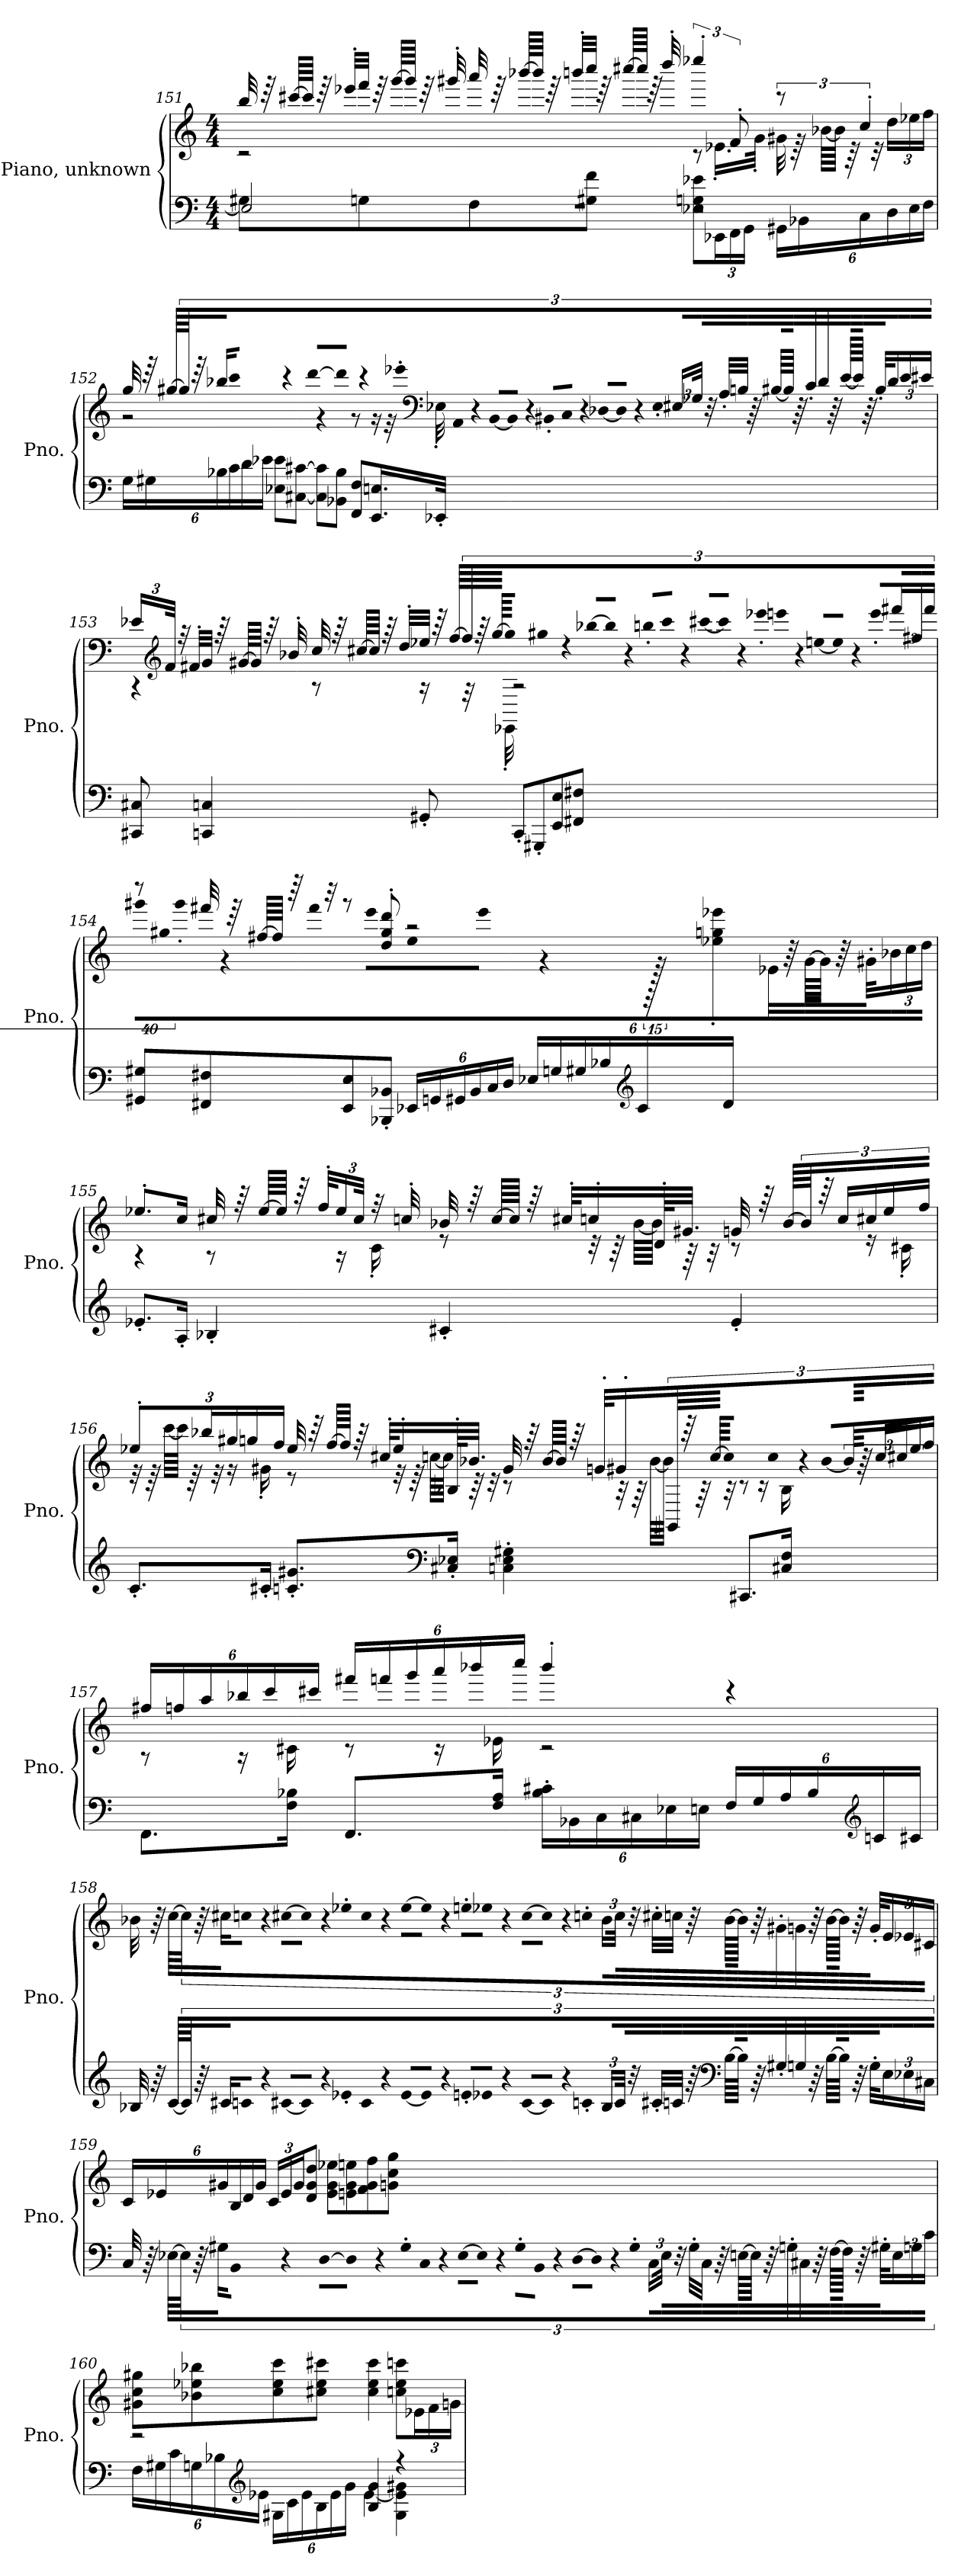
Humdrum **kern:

**kern	**kern
*part1	*part1
*staff2	*staff1
*I"Piano, unknown	*
*I'Pno.	*
!!LO:PB:g=z
*clefF4	*clefG2
*k[]	*k[]
*M4/4	*M4/4
=151	=151
*^	*^
*	*^	*	*
1r	8G#X\L	2E-/]	32bb/	2r
.	.	.	64r	.
.	.	.	[64ccc#X/LLLL	.
.	.	.	64ccc#/JJJJ]	.
.	.	.	64r	.
.	.	.	32eee-X'/LLL	.
.	8Gn\	.	32fff/JJJ	.
.	.	.	64r	.
.	.	.	[64ggg/LLLL	.
.	.	.	64ggg/JJJJ]	.
.	.	.	64r	.
.	.	.	32ggg#X'/	.
.	8F\	.	32aaa/	.
.	.	.	64r	.
.	.	.	[64bbb-X/LLLL	.
.	.	.	64bbb-/JJJJ]	.
.	.	.	64r	.
.	.	.	32bbbn'/LLL	.
.	8G#X\ 8f\J	.	32cccc/JJJ	.
.	.	.	64r	.
.	.	.	[64cccc#X/LLLL	.
.	.	.	64cccc#/JJJJ]	.
.	.	.	64r	.
.	.	.	32dddd'/	.
.	8E-X\ 8Gn\ 8e-X\L	2r	6eeee-X'/	8r
*	*Xbrackettup	*	*	*
.	24EE-X\L	.	.	16.e-X'\LL
.	24FF\	.	12f'/	.
.	24GG\JJ	.	.	.
.	.	.	.	32g'\JJk
.	24GG#X\LL	.	12r	32g#X\
.	.	.	.	64r
.	24BB-X\	.	.	.
.	.	.	.	[64b-X\LLLL
.	.	.	.	64b-\JJJJ]
.	.	.	.	64r
.	24C\	.	6cc'/	.
.	.	.	.	32r
*	*	*	*	*Xbrackettup
.	24D\	.	.	24dd\LL
.	24E-\	.	.	24ee-X\
.	24F\JJ	.	.	24ff\JJ
*v	*v	*v	*	*
!!LO:LB:g=z	!!
=152	=152	=152
24G\LL	32gg/	2r
.	64r	.
24G#X\	.	.
.	[64gg#X/LLLL	.
*	*brackettup	*
.	96gg#/JJJJ]	.
.	96r	.
24B-X\	24bb-X/LL	.
24c\	32ccc/JJk	.
.	64r	.
24d\	.	.
.	[64ddd/LLLL	.
.	64ddd/JJJJ]	.
.	64r	.
24e-X\JJ	.	.
.	32eee-X'/	.
8E-X\ 8e-\L	32f/	.
.	64r	.
.	[64g/LLLL	.
.	64g/JJJJ]	.
.	64r	.
.	32g#X'/LLL	.
[8C#X\ [8c#X\J	32a/JJJ	.
.	64r	.
.	[64b-X/LLLL	.
.	64b-/JJJJ]	.
.	64r	.
.	32cc'/	.
*	*Xbrackettup	*
8C#\] 8c#\]L	24cc#X/LL	4r
.	48ee-X/JJk	.
.	32r	.
.	32ff'/LLL	.
8BB-X\ 8B-\J	32ggn/JJJ	.
.	64r	.
.	[64gg#X/LLLL	.
.	64gg#/JJJJ]	.
.	64r	.
.	32aa'/	.
8FF/ 8F/L	32bb-/	8r
.	64r	.
.	[64ccc/LLLL	.
.	64ccc/JJJJ]	.
.	64r	.
.	32gg#'/KLL	.
16.EE/ 16.En/L	24bb-/	16r
.	24ccc/	.
.	.	32r
.	24ccc#X/JJ	.
*	*clefF4	*
32EE-X'/JJk	.	32E-X'\
!!LO:LB:g=z	!!
=153	=153	=153
8CC#X/ 8C#X/	24e-X/LL	4r
*	*clefG2	*
.	48f/JJk	.
.	32r	.
.	32f#X'/LLL	.
4CCn/ 4Cn/	32g/JJJ	.
.	64r	.
.	[64g#X/LLLL	.
.	64g#/JJJJ]	.
.	64r	.
.	32b-X'/	.
.	32cc/	8r
.	64r	.
.	[64cc#X/LLLL	.
.	64cc#/JJJJ]	.
.	64r	.
.	32dd'/LLL	.
8GG#X'/	32ee-X/JJJ	16r
.	64r	.
.	[64ff/LLLL	.
*	*brackettup	*
.	96ff/JJJJ]	32r
.	96r	.
.	[96gg/KLLL	.
.	32gg/JJJ]	32EE-X'\
8CC'/L	32gg#X/	2r
.	64r	.
.	[64bb-X/LLLL	.
.	64bb-/JJJJ]	.
.	64r	.
.	32bbn'/LLL	.
8GGG#X'/	32ccc/JJJ	.
.	64r	.
.	[64ccc#X/LLLL	.
.	64ccc#/JJJJ]	.
.	64r	.
.	32eee-X'/	.
8EE/ 8E/	32eeen/	.
.	64r	.
.	[64een/LLLL	.
.	64ee/JJJJ]	.
.	64r	.
.	32eee'/KLL	.
*	*Xbrackettup	*
8FF#X/ 8F#X/J	24fff#X/	.
.	24ff#X/	.
.	24fff#/JJ	.
!!LO:LB:g=z	!!
=154	=154	=154
*	*	*brackettup
!	!	!LO:N:vis=32
8GG#X/ 8G#X/L	8r	640%23ggg#X\LLL
!	!	!LO:N:vis=32
.	.	640%23gg#X\J
!	!	!LO:N:vis=16
.	.	1920%137ggg#'\JJ
8FF#X/ 8F#X/	32fff#X/	.
!	!	!LO:N:vis=16
.	.	1920%137r
.	64r	.
.	[64ff#X/LLLL	.
.	64ff#/JJJJ]	.
.	64r	.
!	!	!LO:N:vis=32
.	.	640%23fff#\
.	32r	.
8EE/ 8E/	8r	.
!	!	!LO:N:vis=32
.	.	640%23eee\LLL
!	!	!LO:N:vis=32
.	.	640%23ee\
!	!	!LO:N:vis=32
.	.	640%23eee\JJJ
.	.	120%17r
8BBB-X/' 8BB-X/'J	8dd/' 8gg#/' 8ddd/'	.
24EE-X/LL	2r	960r
.	.	4ee-X\' 4ggn\' 4eee-X\'
24GGn/	.	.
24GG#X/	.	.
24BB-/	.	.
24C/	.	.
24D/JJ	.	.
24E-X/LL	.	.
.	.	32e-X\
.	.	64r
24Gn/	.	.
.	.	[64g\LLLL
.	.	64g\JJJJ]
.	.	64r
24G#X/	.	.
.	.	32g#X'\KLL
24B-X/	.	.
*	*	*Xbrackettup
.	.	24b-X\
*clefG2	*	*
24c/	.	.
.	.	24cc\
24d/JJ	.	.
.	.	24dd\JJ
960ryy	960ryy	.
!!LO:LB:g=z	!!
=155	=155	=155
8.e-X'/L	8.ee-X'/L	4r
16A'/Jk	16cc/Jk	.
4B-X'/	32cc#X/	8r
.	64r	.
.	[64ee-/LLLL	.
.	64ee-/JJJJ]	.
.	64r	.
.	32ff'/KLL	.
.	24ee-/	16r
.	48cc#/JJk	.
.	32r	16c'\
.	32ccn'/	.
4c#X'/	32b-X/	8r
.	64r	.
.	[64cc/LLLL	.
.	64cc/JJJJ]	.
.	64r	.
.	32cc#X'/KLL	.
.	16ccn'/	32r
.	.	64r
.	.	[64b-\LLLL
.	64d'/KL	64b-\JJJJ]
.	32.g#X/JJJ	64r
.	.	32r
4e-'/	32gn/	8r
.	64r	.
.	[64b-/LLLL	.
*	*brackettup	*
.	96b-/JJJJ]	.
.	96r	.
.	24cc/LL	.
*	*Xbrackettup	*
.	24cc#X/	16r
.	24ee-/	.
.	.	16c#X'\
.	24ff/JJ	.
!!LO:LB:g=z	!!
=156	=156	=156
8.c'/L	12ee-X'/L	32r
.	.	64r
.	.	[64ccc\LLLL
.	.	64ccc\JJJJ]
.	.	64r
.	24bb-X/L	.
.	.	32r
.	24gg#X/	16r
.	24ggn/	.
16c#X'/Jk	.	16g#X'\
.	24ff/JJ	.
8.cn/' 8.g#X/'L	32ee-/	8r
.	64r	.
.	[64ff/LLLL	.
.	64ff/JJJJ]	.
.	64r	.
.	32cc#X'/KLL	.
.	16ee-'/	32r
.	.	64r
.	.	[64ccn\LLLL
*clefF4	*	*
16C#X/' 16E-X/'Jk	64B-X'/KL	64cc\JJJJ]
.	32.b-X/JJJ	64r
.	.	32r
4Cn\' 4E-\' 4G#X\'	32g#/	8r
.	64r	.
.	[64b-/LLLL	.
.	64b-/JJJJ]	.
.	64r	.
.	32gn'/KLL	.
.	16g#X'/	32r
.	.	64r
.	.	[64b-\LLLL
*	*brackettup	*
.	96GG#X/JJkk	64b-\JJJJ]
.	96r	.
.	.	64r
.	[96cc/KLLL	.
.	32cc/JJJ]	32r
8.CC#X/L	32cc/	8r
.	64r	.
.	[64b-/LLLL	.
.	96b-/JJJJ]	.
.	96r	.
.	24cc/LL	.
*	*Xbrackettup	*
.	24cc#X/	16r
.	24ee-/	.
16C#X/ 16F/Jk	.	16B-\
.	24ff/JJ	.
!!LO:PB:g=z	!!
=157	=157	=157
8.FF\L	24ff#X/LL	8r
.	24ffn/	.
.	24aa/	.
.	24bb-X/	16r
.	24ccc/	.
16F\ 16B-X\Jk	.	16c#X\
.	24ccc#X/JJ	.
8.FF/L	24fff#X/LL	8r
.	24fffn/	.
.	24ggg/	.
.	24aaa/	16r
.	24bbb-X/	.
16F/ 16A/Jk	.	16e-X\
.	24cccc/JJ	.
24B-\' 24c#X\'LL	4bbb-'/	2r
24BB-X\	.	.
24C\	.	.
24C#X\	.	.
24E-X\	.	.
24En\JJ	.	.
24F/LL	4r	.
24G/	.	.
24A/	.	.
24B-/	.	.
*clefG2	*	*
24cn/	.	.
24c#X/JJ	.	.
*	*v	*v
!!LO:LB:g=z
=158	=158
32B-X/	32b-X\
64r	64r
[64c/LLLL	[64cc\LLLL
*brackettup	*brackettup
96c/JJJJ]	96cc\JJJJ]
96r	96r
24c#X/LL	24cc#X\LL
32cn/JJk	32ccn\JJk
64r	64r
[64c#X/LLLL	[64cc#X\LLLL
64c#/JJJJ]	64cc#\JJJJ]
64r	64r
32e-X'/	32ee-X'\
32c#/	32cc#\
64r	64r
[64e-/LLLL	[64ee-\LLLL
64e-/JJJJ]	64ee-\JJJJ]
64r	64r
32en'/LLL	32een'\LLL
32e-X/JJJ	32ee-X\JJJ
64r	64r
[64c#/LLLL	[64cc#\LLLL
64c#/JJJJ]	64cc#\JJJJ]
64r	64r
32cn'/	32ccn'\
*Xbrackettup	*Xbrackettup
24B-/LL	24b-\LL
48c/JJk	48cc\JJk
32r	32r
32c#X'/LLL	32cc#X'\LLL
32cn/JJJ	32ccn\JJJ
64r	64r
*clefF4	*
[64B-\LLLL	[64b-\LLLL
64B-\JJJJ]	64b-\JJJJ]
64r	64r
32G#X'\	32g#X'/
32Gn\	32gn/
64r	64r
[64B-\LLLL	[64b-\LLLL
64B-\JJJJ]	64b-\JJJJ]
64r	64r
32G'\KLL	32g'/KLL
24E\	24e/
24E-X\	24e-X/
24C#X\JJ	24c#X/JJ
!!LO:LB:g=z
=159	=159
32C/	24c/LL
64r	.
.	24e-X/
[64E-X\LLLL	.
*brackettup	*
96E-\JJJJ]	.
96r	.
24G#X\LL	24g#X/
32BB\JJk	24B/
64r	.
.	24d/
[64D\LLLL	.
64D\JJJJ]	.
64r	.
.	24g#/JJ
32G#'\	.
32C/	24c/LL
64r	.
.	24e-/
[64E-\LLLL	.
64E-\JJJJ]	.
64r	.
.	24g#/J
32G#'\LLL	.
32BB\JJJ	8d/ 8g#/ 8dd/J
64r	.
[64D\LLLL	.
64D\JJJJ]	.
64r	.
32G#'\	.
*Xbrackettup	*
24C\LL	8e-\ 8g#\ 8ee-X\L
48E-\JJk	.
32r	.
32G#'\LLL	.
32C\JJJ	8en\ 8g#\ 8een\
64r	.
[64En\LLLL	.
64E\JJJJ]	.
64r	.
32Gn'\	.
32C#X/	8f\ 8g#\ 8ff\
64r	.
[64F\LLLL	.
64F\JJJJ]	.
64r	.
32G#X'\KLL	.
24E\	8gn\ 8cc\ 8gg\J
24Gn\	.
24c\JJ	.
!!LO:LB:g=z
=160	=160
*^	*
2r	24F\LL	8g#X\ 8cc\ 8gg#X\L
.	24G#X\	.
.	24c\	.
.	24Gn\	8b-X\ 8ee-X\ 8bb-X\
.	24B-X\	.
*clefG2	*	*
.	24e-X\JJ	.
.	24G#X\LL	8cc\ 8ee-\ 8ccc\
.	24c\	.
.	24e-\	.
.	24B-\	8cc#X\ 8ee-\ 8ccc#X\J
.	24e-\	.
.	24g\JJ	.
4B-/ 4g/	[4e-\	4cc#\ 4ee-\ 4ccc#\
4r	4G#\ 4e-\] 4g#X\	8ccn\ 8ee-\ 8cccn\L
.	.	24e-X\L
.	.	24f\
.	.	24gn\JJ
*v	*v	*
=	=
*-	*-
